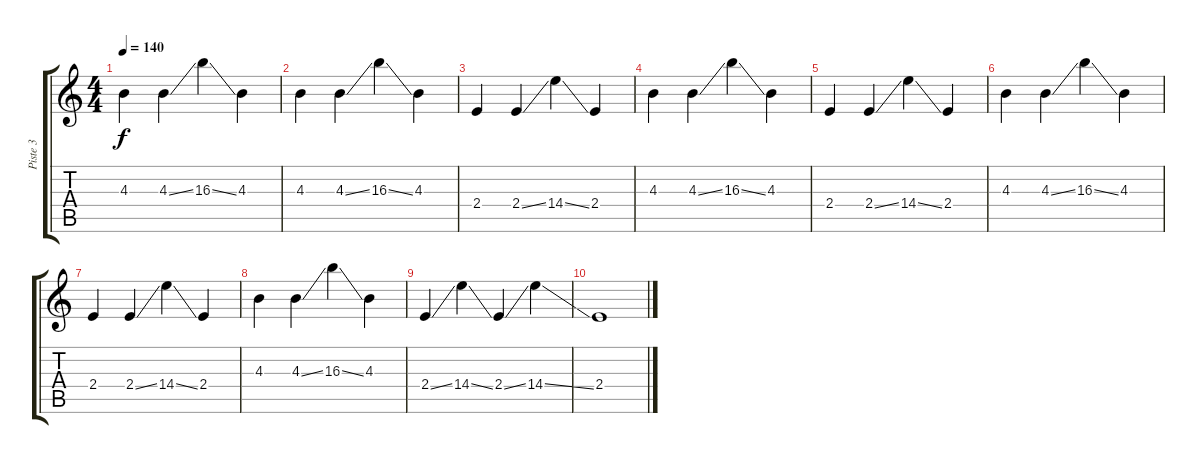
\track ("Piste 3" "Piste 3") {instrument distortionguitar}
\staff {score tabs}
\tuning (E4 B3 G3 D3 A2 E2) {hide}
\ts (4 4)
\tempo 140
\clef g2
\ks c
4.3.4{dy f} 4.3{ss}.4 16.3{ss}.4 4.3.4 |
4.3.4 4.3{ss}.4 16.3{ss}.4 4.3.4 |
2.4.4 2.4{ss}.4 14.4{ss}.4 2.4.4 |
4.3.4 4.3{ss}.4 16.3{ss}.4 4.3.4 |
2.4.4 2.4{ss}.4 14.4{ss}.4 2.4.4 |
4.3.4 4.3{ss}.4 16.3{ss}.4 4.3.4 |
2.4.4 2.4{ss}.4 14.4{ss}.4 2.4.4 |
4.3.4 4.3{ss}.4 16.3{ss}.4 4.3.4 |
2.4{ss}.4 14.4{ss}.4 2.4{ss}.4 14.4{ss}.4 |
2.4.1
